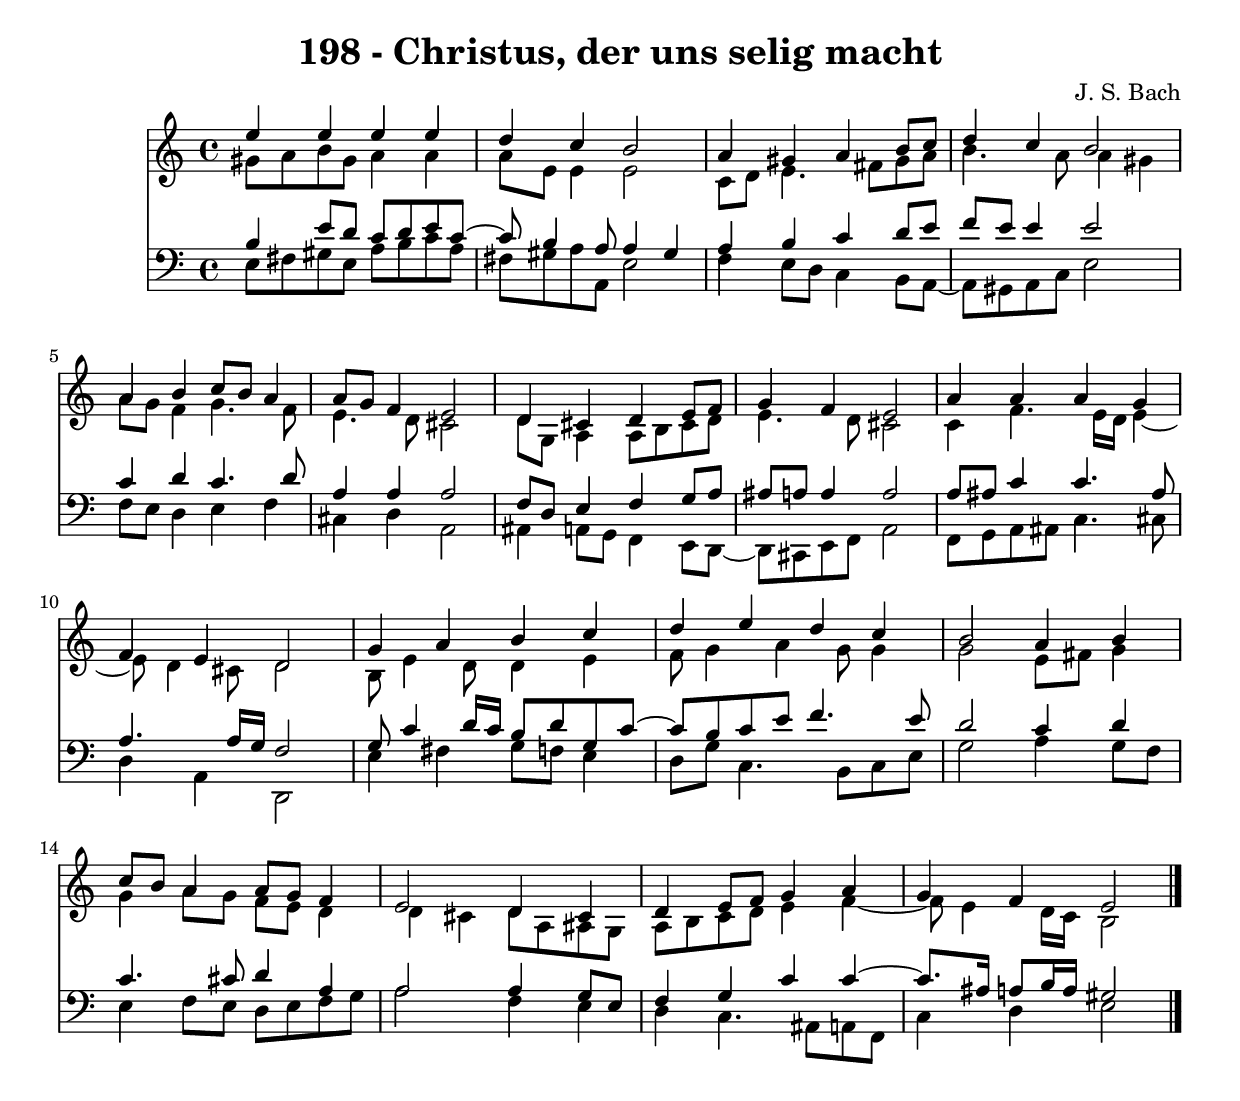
\version "2.10.33"

\header {
  title = "198 - Christus, der uns selig macht"
  composer = "J. S. Bach"
}


global = {
  \time 4/4
  \key a \minor
}


soprano = \relative c'' {
  e4 e4 e4 e4 
  d4 c4 b2 
  a4 gis4 a4 b8 c8 
  d4 c4 b2 
  a4 b4 c8 b8 a4   %5
  a8 g8 f4 e2 
  d4 cis4 d4 e8 f8 
  g4 f4 e2 
  a4 a4 a4 g4 
  f4 e4 d2   %10
  g4 a4 b4 c4 
  d4 e4 d4 c4 
  b2 a4 b4 
  c8 b8 a4 a8 g8 f4 
  e2 d4 cis4   %15
  d4 e8 f8 g4 a4 
  g4 f4 e2 
  
}

alto = \relative c'' {
  gis8 a8 b8 gis8 a4 a4 
  a8 e8 e4 e2 
  c8 d8 e4. fis8 gis8 a8 
  b4. a8 a4 gis4 
  a8 g8 f4 g4. f8   %5
  e4. d8 cis2 
  d8 g,8 a4 a8 b8 cis8 d8 
  e4. d8 cis2 
  c4 f4. e16 d16 e4~ 
  e8 d4 cis8 d2   %10
  b8 e4 d8 d4 e4 
  f8 g4 a4 g8 g4 
  g2 e8 fis8 g4 
  g4 a8 g8 f8 e8 d4 
  d4 cis4 d8 a8 ais8 g8   %15
  a8 b8 c8 d8 e4 f4~ 
  f8 e4 d16 c16 b2 
  
}

tenor = \relative c' {
  b4 e8 d8 c8 d8 e8 c8~ 
  c8 b4 a8 a4 gis4 
  a4 b4 c4 d8 e8 
  f8 e8 e4 e2 
  c4 d4 c4. d8   %5
  a4 a4 a2 
  f8 d8 e4 f4 g8 a8 
  ais8 a8 a4 a2 
  a8 ais8 c4 c4. ais8 
  a4. a16 g16 f2   %10
  g8 c4 d16 c16 b8 d8 g,8 c8~ 
  c8 b8 c8 e8 f4. e8 
  d2 c4 d4 
  c4. cis8 d4 a4 
  a2 a4 g8 e8   %15
  f4 g4 c4 c4~ 
  c8. ais16 a8 b16 a16 gis2 
  
}

baixo = \relative c {
  e8 fis8 gis8 e8 a8 b8 c8 a8 
  fis8 gis8 a8 a,8 e'2 
  f4 e8 d8 c4 b8 a8~ 
  a8 gis8 a8 c8 e2 
  f8 e8 d4 e4 f4   %5
  cis4 d4 a2 
  ais4 a8 g8 f4 e8 d8~ 
  d8 cis8 e8 f8 a2 
  f8 g8 a8 ais8 c4. cis8 
  d4 a4 d,2   %10
  e'4 fis4 g8 f8 e4 
  d8 g8 c,4. b8 c8 e8 
  g2 a4 g8 f8 
  e4 f8 e8 d8 e8 f8 g8 
  a2 f4 e4   %15
  d4 c4. ais8 a8 f8 
  c'4 d4 e2 
  
}

\score {
  <<
    \new Staff {
      <<
        \global
        \new Voice = "1" { \voiceOne \soprano }
        \new Voice = "2" { \voiceTwo \alto }
      >>
    }
    \new Staff {
      <<
        \global
        \clef "bass"
        \new Voice = "1" {\voiceOne \tenor }
        \new Voice = "2" { \voiceTwo \baixo \bar "|."}
      >>
    }
  >>
}